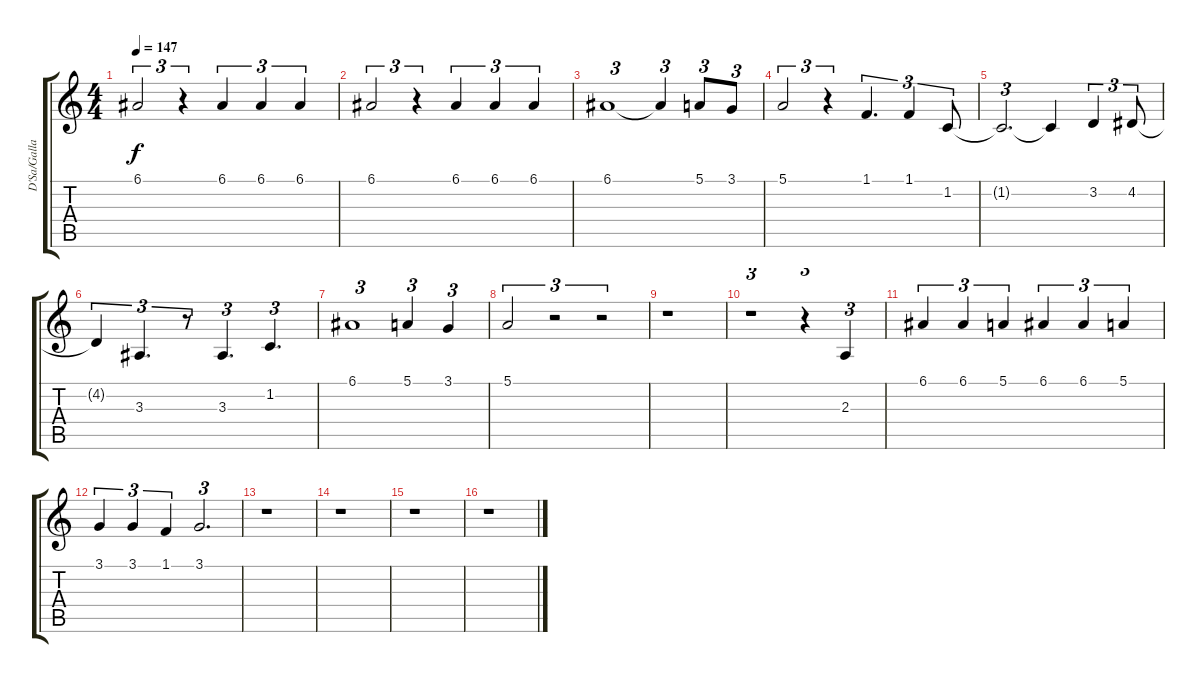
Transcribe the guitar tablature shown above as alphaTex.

\track ("D'Sa/Gallant (Vocals)" "D'Sa/Galla") {instrument lead1square}
\staff {score tabs}
\tuning (E4 B3 G3 D3 A2 D2) {hide}
\ts (4 4)
\tempo 147
\clef g2
\ks c
6.1.2{tu (3 2) dy f} r.4{tu (3 2)} 6.1.4{tu (3 2)} 6.1.4{tu (3 2)} 6.1.4{tu (3 2)} |
6.1.2{tu (3 2)} r.4{tu (3 2)} 6.1.4{tu (3 2)} 6.1.4{tu (3 2)} 6.1.4{tu (3 2)} |
6.1.1{tu (3 2)} 6.1{t}.4{tu (3 2)} 5.1.8{tu (3 2)} 3.1.8{tu (3 2)} |
5.1.2{tu (3 2)} r.4{tu (3 2)} 1.1.4{d tu (3 2)} 1.1.4{tu (3 2)} 1.2.8{tu (3 2)} |
1.2{t}.2{d tu (3 2)} 1.2{t}.4 3.2.4{tu (3 2)} 4.2.8{tu (3 2)} |
4.2{t}.4{tu (3 2)} 3.3.4{d tu (3 2)} r.8{tu (3 2)} 3.3.4{d tu (3 2)} 1.2.4{d tu (3 2)} |
6.1.1{tu (3 2)} 5.1.4{tu (3 2)} 3.1.4{tu (3 2)} |
5.1.2{tu (3 2)} r.2{tu (3 2)} r.2{tu (3 2)} |
r.1 |
r.1{tu (3 2)} r.4{tu (3 2)} 2.3.4{tu (3 2)} |
6.1.4{tu (3 2)} 6.1.4{tu (3 2)} 5.1.4{tu (3 2)} 6.1.4{tu (3 2)} 6.1.4{tu (3 2)} 5.1.4{tu (3 2)} |
3.1.4{tu (3 2)} 3.1.4{tu (3 2)} 1.1.4{tu (3 2)} 3.1.2{d tu (3 2)} |
r.1 |
r.1 |
r.1 |
r.1
